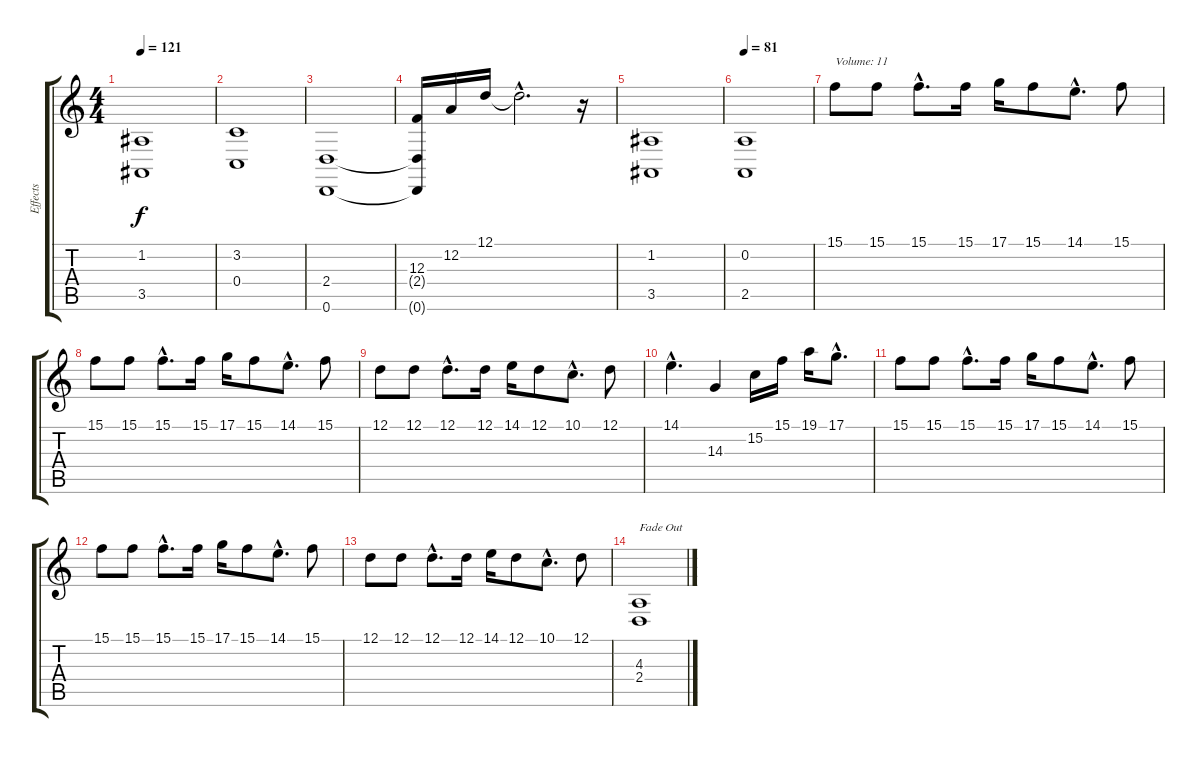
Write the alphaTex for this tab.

\track ("Effects" "Effects") {instrument drawbarorgan}
\staff {score tabs}
\tuning (D4 A3 F3 C3 G2 D2) {hide}
\ts (4 4)
\tempo 121
\clef g2
\ks c
(1.2 3.5).1{dy f} |
(3.2 0.4).1 |
(2.4 0.6).1 |
(12.3 2.4{t} 0.6{t}).16 12.2.16 12.1.16 12.1{hac t}.2{d} r.16 |
(1.2 3.5).1 |
\tempo 81
(0.2 2.5).1 |
15.1.8{txt "Volume: 11" volume 11} 15.1.8 15.1{hac}.8{d} 15.1.16 17.1.16 15.1.8 14.1{hac}.8{d} 15.1.8 |
15.1.8 15.1.8 15.1{hac}.8{d} 15.1.16 17.1.16 15.1.8 14.1{hac}.8{d} 15.1.8 |
12.1.8 12.1.8 12.1{hac}.8{d} 12.1.16 14.1.16 12.1.8 10.1{hac}.8{d} 12.1.8 |
14.1{hac}.4{d} 14.3.4 15.2.16 15.1.16 19.1.16 17.1{hac}.8{d} |
15.1.8 15.1.8 15.1{hac}.8{d} 15.1.16 17.1.16 15.1.8 14.1{hac}.8{d} 15.1.8 |
15.1.8 15.1.8 15.1{hac}.8{d} 15.1.16 17.1.16 15.1.8 14.1{hac}.8{d} 15.1.8 |
12.1.8 12.1.8 12.1{hac}.8{d} 12.1.16 14.1.16 12.1.8 10.1{hac}.8{d} 12.1.8 |
(4.3 2.4).1{txt "Fade Out" volume 0}
